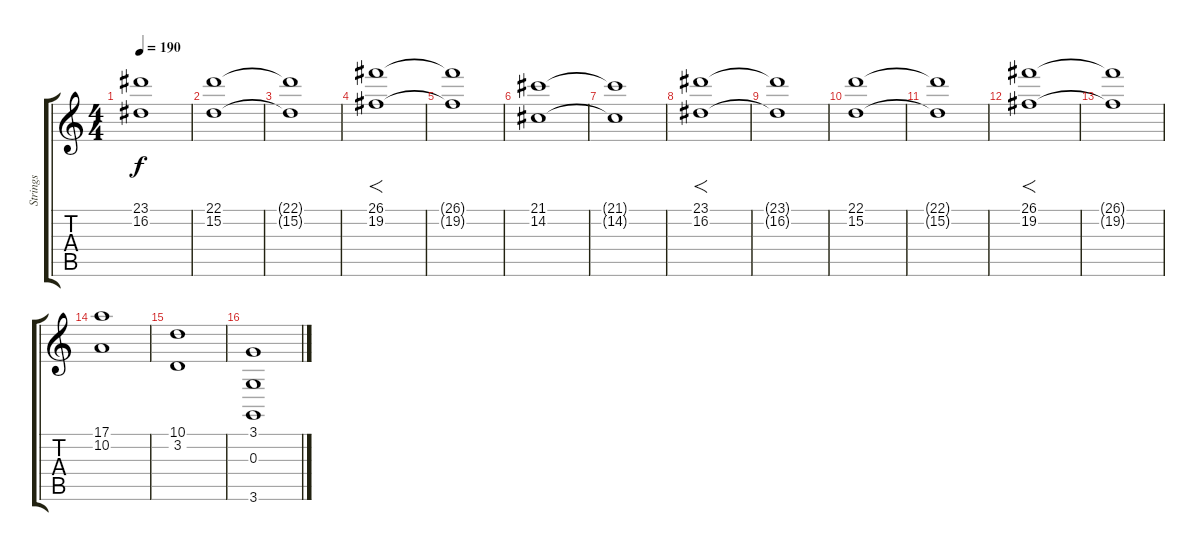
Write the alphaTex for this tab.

\track ("Strings" "Strings") {instrument stringensemble1}
\staff {score tabs}
\tuning (E4 B3 G3 D3 A2 E2) {hide}
\ts (4 4)
\tempo 190
\clef g2
\ks c
(23.1{t} 16.2{t}).1{dy f} |
(22.1 15.2).1 |
(22.1{t} 15.2{t}).1 |
(26.1 19.2).1{f} |
(26.1{t} 19.2{t}).1 |
(21.1 14.2).1 |
(21.1{t} 14.2{t}).1 |
(23.1 16.2).1{f} |
(23.1{t} 16.2{t}).1 |
(22.1 15.2).1 |
(22.1{t} 15.2{t}).1 |
(26.1 19.2).1{f} |
(26.1{t} 19.2{t}).1 |
(17.1 10.2).1 |
(10.1 3.2).1 |
(3.1 0.3 3.6).1
